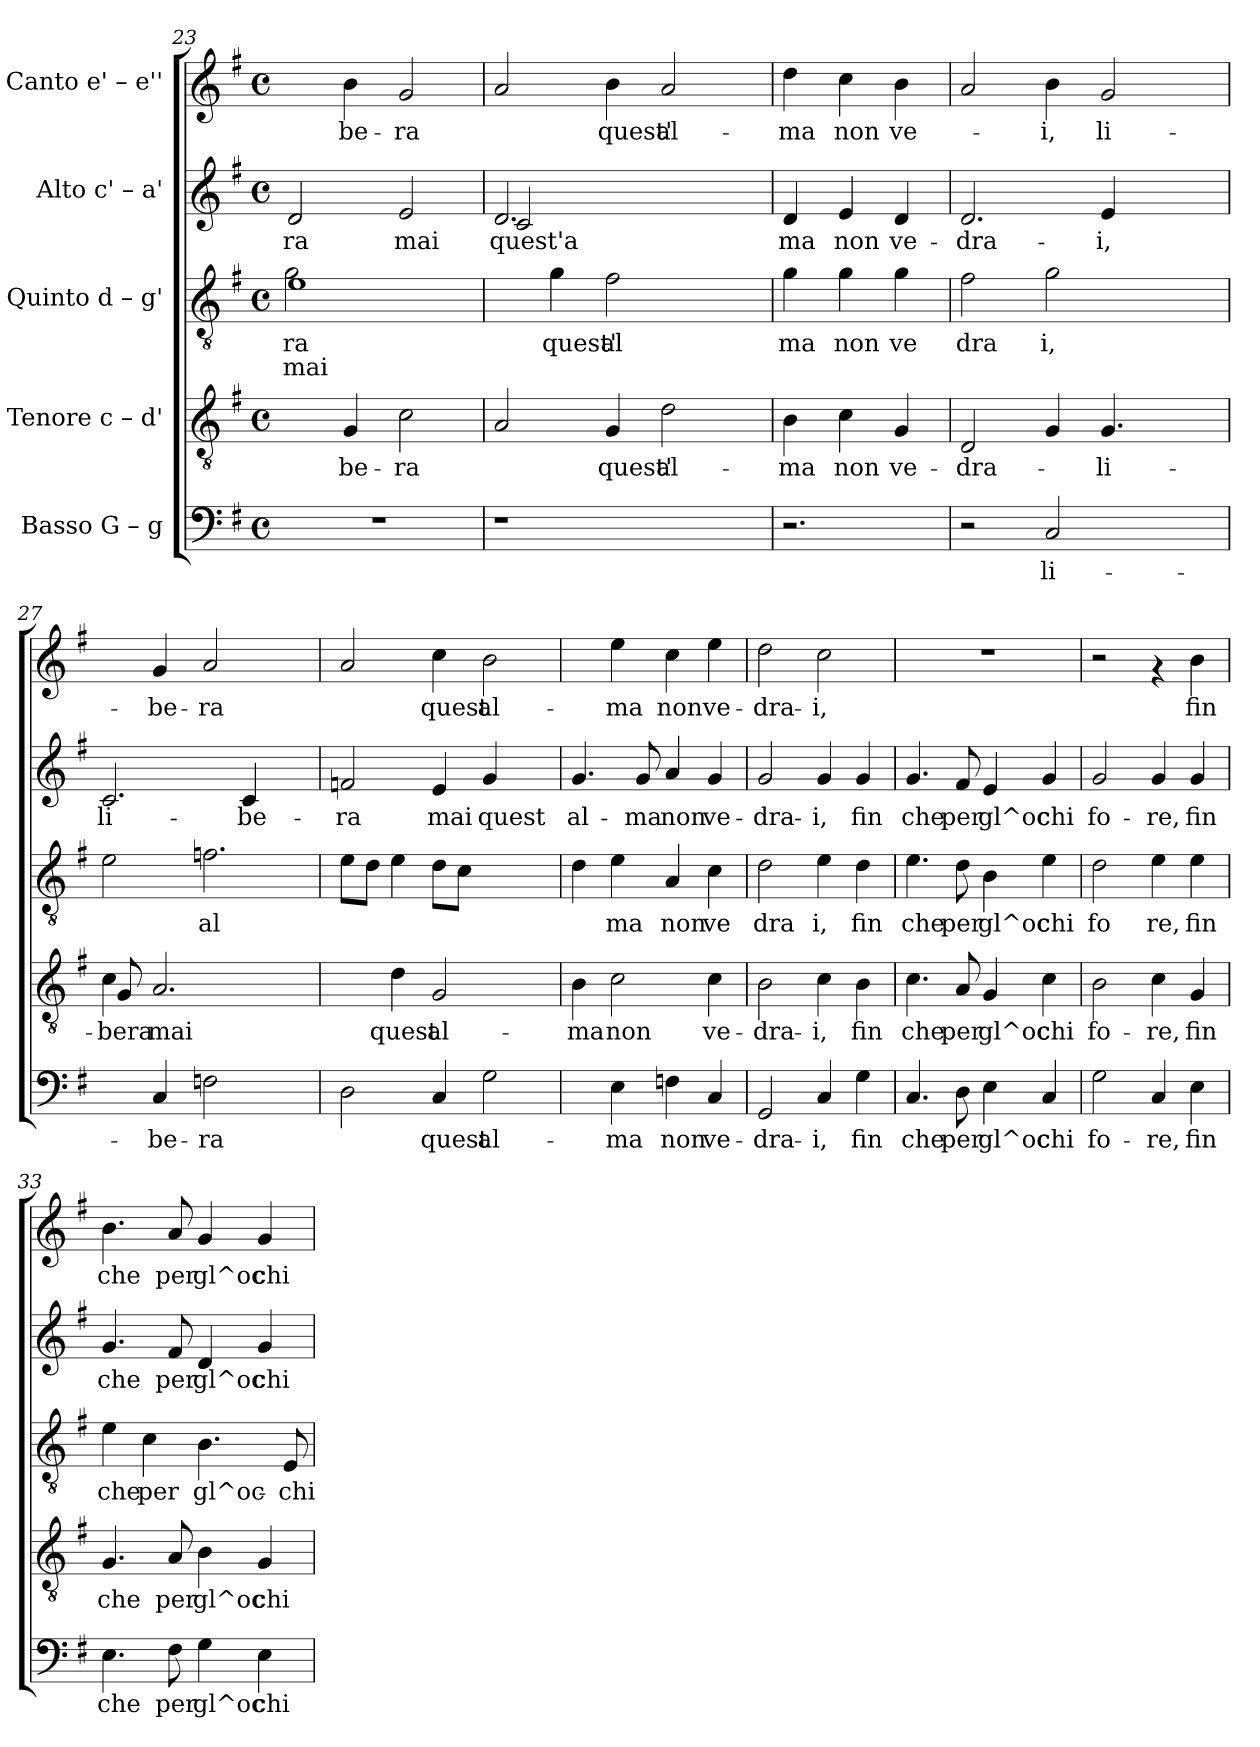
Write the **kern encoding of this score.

**kern	**text	**kern	**text	**kern	**text	**text	**kern	**text	**kern	**text
*part5	*part5	*part4	*part4	*part3	*part3	*part3	*part2	*part2	*part1	*part1
*staff5	*staff5	*staff4	*staff4	*staff3	*staff3	*staff3	*staff2	*staff2	*staff1	*staff1
*I"Basso  G – g	*	*I"Tenore  c – d'	*	*I"Quinto  d – g'	*	*	*I"Alto  c' – a'	*	*I"Canto  e' – e''	*
*clefF4	*	*clefGv2	*	*clefGv2	*	*	*clefG2	*	*clefG2	*
*k[f#]	*	*k[f#]	*	*k[f#]	*	*	*k[f#]	*	*k[f#]	*
*G:	*	*G:	*	*G:	*	*	*G:	*	*G:	*
*M4/4	*	*M4/4	*	*M4/4	*	*	*M4/4	*	*M4/4	*
*met(c)	*	*met(c)	*	*met(c)	*	*	*met(c)	*	*met(c)	*
=23	=23	=23	=23	=23	=23	=23	=23	=23	=23	=23
*	*	*	*	*^	*	*	*	*	*	*
!	!	!	!	!	!	!LO:LY:b:cj	!LO:LY:b:cj	!	!LO:LY:b:rj	!	!
1r	.	4ryy	.	1e	2g\	ra	mai	2d/	-ra	4ryy	.
!	!	!	!LO:LY:b:rj	!	!	!	!	!	!	!	!LO:LY:b:rj
.	.	4G/	-be-	.	.	.	.	.	.	4b\	-be-
!	!	!	!LO:LY:b:rj	!	!	!	!	!	!LO:LY:b:rj	!	!LO:LY:b:rj
.	.	2c\	-ra	.	2ryy	.	.	2e/	mai	2g/	-ra
=24	=24	=24	=24	=24	=24	=24	=24	=24	=24	=24	=24
*	*	*	*	*	*	*	*	*^	*	*	*
!	!	!	!	!	!	!	!	!	!	!LO:LY:b:rj	!	!
*	*	*	*	*v	*v	*	*	*	*	*	*	*
1r	.	2A/	.	4ryy	.	.	2.d/	2c/	quest'a	2a/	.
!	!	!	!	!	!LO:LY:b:cj	!	!	!	!	!	!
.	.	.	.	4g\	quest'	.	.	.	.	.	.
!	!	!	!LO:LY:b:rj	!	!LO:LY:b:cj	!	!	!	!	!	!LO:LY:b:rj
.	.	4G/	quest'	2f#\	al	.	.	2ryy	.	4b\	quest'
!	!	!	!LO:LY:b:rj	!	!	!	!	!	!	!	!LO:LY:b:rj
.	.	2d\	al-	.	.	.	2ryy	.	.	2a/	al-
4ryy	.	.	.	4ryy	.	.	.	4ryy	.	.	.
=25	=25	=25	=25	=25	=25	=25	=25	=25	=25	=25	=25
!	!	!	!LO:LY:b:rj	!	!LO:LY:b:cj	!	!	!	!LO:LY:b:rj	!	!LO:LY:b:rj
*	*	*	*	*	*	*	*v	*v	*	*	*
2.r	.	4B\	-ma	4g\	ma	.	4d/	ma	4dd\	-ma
!	!	!	!LO:LY:b:rj	!	!LO:LY:b:cj	!	!	!LO:LY:b:rj	!	!LO:LY:b:rj
.	.	4c\	non	4g\	non	.	4e/	non	4cc\	non
!	!	!	!LO:LY:b:rj	!	!LO:LY:b:cj	!	!	!LO:LY:b:rj	!	!LO:LY:b:rj
.	.	4G/	ve-	4g\	ve	.	4d/	ve-	4b\	ve-
!!LO:PB:g=z
=26	=26	=26	=26	=26	=26	=26	=26	=26	=26	=26
!	!	!	!LO:LY:b:rj	!	!LO:LY:b:cj	!	!	!LO:LY:b:rj	!	!
2r	.	2D/	-dra-	2f#\	dra	.	2.d/	-dra-	2a/	.
!	!LO:LY:b:cj	!	!	!	!LO:LY:b:cj	!	!	!	!	!LO:LY:b:rj
2C/	li-	4G/	.	2g\	i,	.	.	.	4b\	-i,
!	!	!	!LO:LY:b:rj	!	!	!	!	!LO:LY:b:rj	!	!LO:LY:b:rj
.	.	4.G/	-li-	.	.	.	4e/	-i,	2g/	li-
4ryy	.	.	.	4ryy	.	.	4ryy	.	.	.
.	.	8ryy	.	.	.	.	.	.	.	.
=27	=27	=27	=27	=27	=27	=27	=27	=27	=27	=27
*	*	*^	*	*	*	*	*	*	*	*
!	!	!	!	!LO:LY:b:rj	!	!	!	!	!LO:LY:b:rj	!	!
4ryy	.	4c\	8G/	-bera	2e\	.	.	2.c/	li-	4ryy	.
.	.	.	4ryy	.	.	.	.	.	.	.	.
!	!LO:LY:b:cj	!	!	!LO:LY:b:rj	!	!	!	!	!	!	!LO:LY:b:rj
4C/	-be-	2.A/	.	mai	.	.	.	.	.	4g/	-be-
.	.	.	2..ryy	.	.	.	.	.	.	.	.
!	!LO:LY:b:cj	!	!	!	!	!LO:LY:b:cj	!	!	!	!	!LO:LY:b:rj
2Fn\	-ra	.	.	.	2.fn\	al	.	.	.	2a/	-ra
!	!	!	!	!	!	!	!	!	!LO:LY:b:rj	!	!
.	.	.	.	.	.	.	.	4c/	-be-	.	.
4ryy	.	4ryy	.	.	.	.	.	4ryy	.	4ryy	.
*	*	*v	*v	*	*	*	*	*	*	*	*
=28	=28	=28	=28	=28	=28	=28	=28	=28	=28	=28
!	!	!	!	!	!LO:LY:b:cj	!	!	!LO:LY:b:rj	!	!
2D\	.	4ryy	.	8e\L	.	.	2fn/	-ra	2a/	.
!	!	!	!	!	!LO:LY:b:cj	!	!	!	!	!
.	.	.	.	8d\J	.	.	.	.	.	.
!	!	!	!LO:LY:b:rj	!	!LO:LY:b:cj	!	!	!	!	!
.	.	4d\	quest	4e\	.	.	.	.	.	.
!	!LO:LY:b:cj	!	!LO:LY:b:rj	!	!LO:LY:b:cj	!	!	!LO:LY:b:rj	!	!LO:LY:b:rj
4C/	quest	2G/	al-	8d\L	.	.	4e/	mai	4cc\	quest
!	!	!	!	!	!LO:LY:b:cj	!	!	!	!	!
.	.	.	.	8c\J	.	.	.	.	.	.
!	!LO:LY:b:cj	!	!	!	!	!	!	!LO:LY:b:rj	!	!LO:LY:b:rj
2G\	al-	.	.	2ryy	.	.	4g/	quest	2b\	al-
.	.	4ryy	.	.	.	.	4ryy	.	.	.
=29	=29	=29	=29	=29	=29	=29	=29	=29	=29	=29
!	!	!	!LO:LY:b:rj	!	!LO:LY:b:cj	!	!	!LO:LY:b:rj	!	!
4ryy	.	4B\	-ma	4d\	.	.	4.g/	al-	4ryy	.
!	!LO:LY:b:cj	!	!LO:LY:b:rj	!	!LO:LY:b:cj	!	!	!	!	!LO:LY:b:rj
4E\	-ma	2c\	non	4e\	ma	.	.	.	4ee\	-ma
!	!	!	!	!	!	!	!	!LO:LY:b:rj	!	!
.	.	.	.	.	.	.	8g/	-ma	.	.
!	!LO:LY:b:cj	!	!	!	!LO:LY:b:cj	!	!	!LO:LY:b:rj	!	!LO:LY:b:rj
4Fn\	non	.	.	4A/	non	.	4a/	non	4cc\	non
!	!LO:LY:b:cj	!	!LO:LY:b:rj	!	!LO:LY:b:cj	!	!	!LO:LY:b:rj	!	!LO:LY:b:rj
4C/	ve-	4c\	ve-	4c\	ve	.	4g/	ve-	4ee\	ve-
=30	=30	=30	=30	=30	=30	=30	=30	=30	=30	=30
!	!LO:LY:b:cj	!	!LO:LY:b:rj	!	!LO:LY:b:cj	!	!	!LO:LY:b:rj	!	!LO:LY:b:rj
2GG/	-dra-	2B\	-dra-	2d\	dra	.	2g/	-dra-	2dd\	-dra-
!	!LO:LY:b:cj	!	!LO:LY:b:rj	!	!LO:LY:b:cj	!	!	!LO:LY:b:rj	!	!LO:LY:b:rj
4C/	-i,	4c\	-i,	4e\	i,	.	4g/	-i,	2cc\	-i,
!	!LO:LY:b:cj	!	!LO:LY:b:rj	!	!LO:LY:b:cj	!	!	!LO:LY:b:rj	!	!
4G\	fin	4B\	fin	4d\	fin	.	4g/	fin	.	.
=31	=31	=31	=31	=31	=31	=31	=31	=31	=31	=31
!	!LO:LY:b:cj	!	!LO:LY:b:rj	!	!LO:LY:b:cj	!	!	!LO:LY:b:rj	!	!
4.C/	che	4.c\	che	4.e\	che	.	4.g/	che	1r	.
!	!LO:LY:b:cj	!	!LO:LY:b:rj	!	!LO:LY:b:cj	!	!	!LO:LY:b:rj	!	!
8D\	per	8A/	per	8d\	per	.	8f#/	per	.	.
!	!LO:LY:b:cj	!	!LO:LY:b:rj	!	!LO:LY:b:cj	!	!	!LO:LY:b:rj	!	!
4E\	gl^oc	4G/	gl^oc	4B\	gl^oc	.	4e/	gl^oc	.	.
!	!LO:LY:b:cj	!	!LO:LY:b:rj	!	!LO:LY:b:cj	!	!	!LO:LY:b:rj	!	!
4C/	chi	4c\	chi	4e\	chi	.	4g/	chi	.	.
=32	=32	=32	=32	=32	=32	=32	=32	=32	=32	=32
!	!LO:LY:b:cj	!	!LO:LY:b:rj	!	!LO:LY:b:cj	!	!	!LO:LY:b:rj	!	!
2G\	fo-	2B\	fo-	2d\	fo	.	2g/	fo-	2r	.
!	!LO:LY:b:cj	!	!LO:LY:b:rj	!	!LO:LY:b:cj	!	!	!LO:LY:b:rj	!	!
4C/	-re,	4c\	-re,	4e\	re,	.	4g/	-re,	4rf	.
!	!LO:LY:b:cj	!	!LO:LY:b:rj	!	!LO:LY:b:cj	!	!	!LO:LY:b:rj	!	!LO:LY:b:rj
4E\	fin	4G/	fin	4e\	fin	.	4g/	fin	4b\	fin
!!LO:LB:g=z
=33	=33	=33	=33	=33	=33	=33	=33	=33	=33	=33
!	!LO:LY:b:cj	!	!LO:LY:b:rj	!	!LO:LY:b:cj	!	!	!LO:LY:b:rj	!	!LO:LY:b:rj
4.E\	che	4.G/	che	4e\	che	.	4.g/	che	4.b\	che
!	!	!	!	!	!LO:LY:b:cj	!	!	!	!	!
.	.	.	.	4c\	per	.	.	.	.	.
!	!LO:LY:b:cj	!	!LO:LY:b:rj	!	!	!	!	!LO:LY:b:rj	!	!LO:LY:b:rj
8F#\	per	8A/	per	.	.	.	8f#/	per	8a/	per
!	!LO:LY:b:cj	!	!LO:LY:b:rj	!	!LO:LY:b:cj	!	!	!LO:LY:b:rj	!	!LO:LY:b:rj
4G\	gl^oc	4B\	gl^oc	4.B\	gl^oc-	.	4d/	gl^oc	4g/	gl^oc
!	!LO:LY:b:cj	!	!LO:LY:b:rj	!	!	!	!	!LO:LY:b:rj	!	!LO:LY:b:rj
4E\	chi	4G/	chi	.	.	.	4g/	chi	4g/	chi
!	!	!	!	!	!LO:LY:b:cj	!	!	!	!	!
.	.	.	.	8E/	-chi	.	.	.	.	.
=	=	=	=	=	=	=	=	=	=	=
*-	*-	*-	*-	*-	*-	*-	*-	*-	*-	*-
